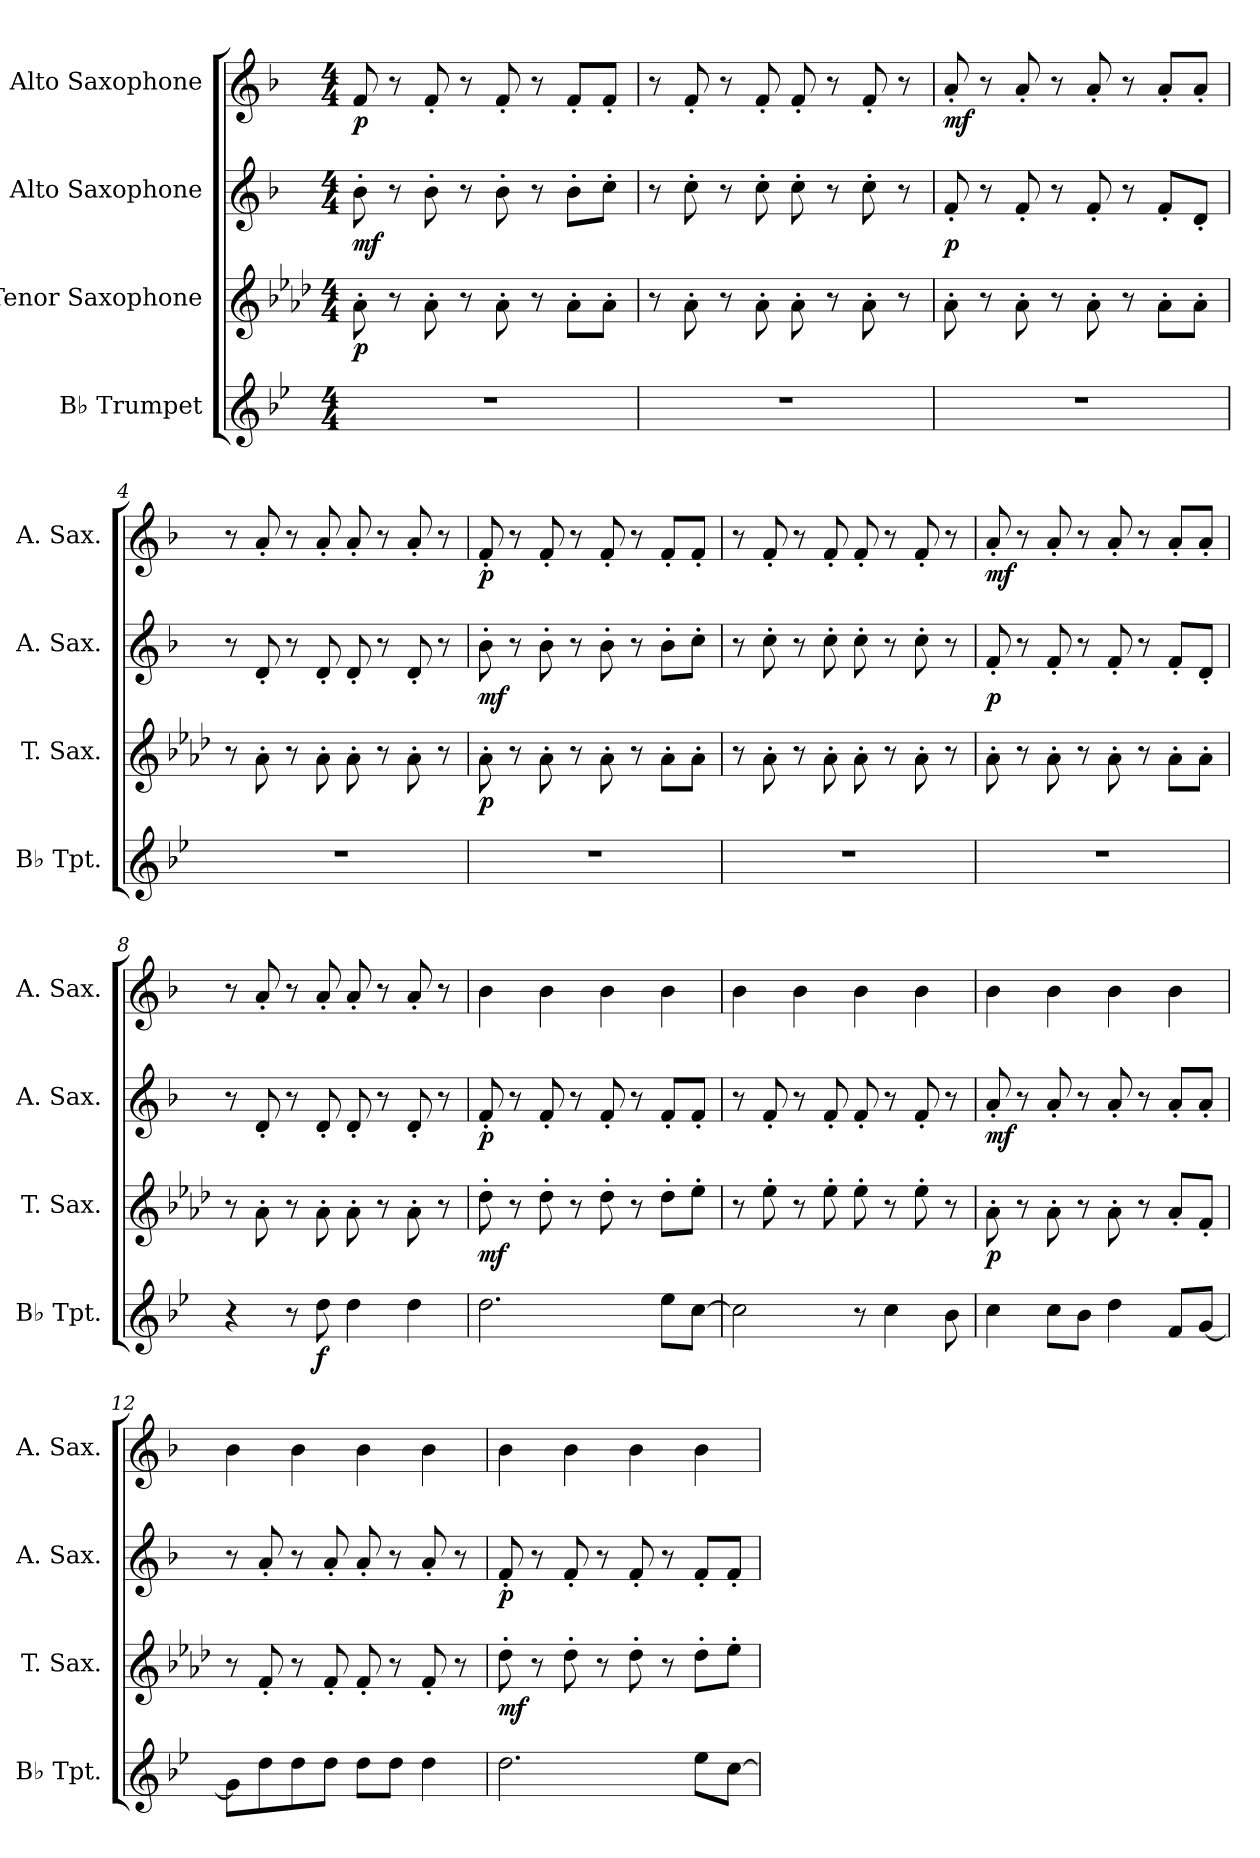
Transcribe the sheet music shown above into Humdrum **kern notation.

**kern	**dynam	**kern	**dynam	**kern	**dynam	**kern	**dynam
*part4	*part4	*part3	*part3	*part2	*part2	*part1	*part1
*staff4	*staff4	*staff3	*staff3	*staff2	*staff2	*staff1	*staff1
*I"B♭ Trumpet	*	*I"Tenor Saxophone	*	*I"Alto Saxophone	*	*I"Alto Saxophone	*
*I'B♭ Tpt.	*	*I'T. Sax.	*	*I'A. Sax.	*	*I'A. Sax.	*
*clefG2	*	*clefG2	*	*clefG2	*	*clefG2	*
*ITrd1c2	*	*ITrd8c14	*	*ITrd5c9	*	*ITrd5c9	*
*k[b-e-a-d-]	*	*k[b-e-a-d-]	*	*k[b-e-a-d-]	*	*k[b-e-a-d-]	*
*M4/4	*	*M4/4	*	*M4/4	*	*M4/4	*
*MM140	*	*MM140	*	*MM140	*	*MM140	*
=1	=1	=1	=1	=1	=1	=1	=1
!	!	!	!LO:DY:b	!	!LO:DY:b	!	!LO:DY:b
1r	.	8A-'\	p	8d-'\	mf	8A-/	p
.	.	8r	.	8r	.	8r	.
.	.	8A-'\	.	8d-'\	.	8A-'/	.
.	.	8r	.	8r	.	8r	.
.	.	8A-'\	.	8d-'\	.	8A-'/	.
.	.	8r	.	8r	.	8r	.
.	.	8A-'\L	.	8d-'\L	.	8A-'/L	.
.	.	8A-'\J	.	8e-'\J	.	8A-'/J	.
=2	=2	=2	=2	=2	=2	=2	=2
1r	.	8r	.	8r	.	8r	.
.	.	8A-'\	.	8e-'\	.	8A-'/	.
.	.	8r	.	8r	.	8r	.
.	.	8A-'\	.	8e-'\	.	8A-'/	.
.	.	8A-'\	.	8e-'\	.	8A-'/	.
.	.	8r	.	8r	.	8r	.
.	.	8A-'\	.	8e-'\	.	8A-'/	.
.	.	8r	.	8r	.	8r	.
=3	=3	=3	=3	=3	=3	=3	=3
!	!	!	!	!	!LO:DY:b	!	!LO:DY:b
1r	.	8A-'\	.	8A-'/	p	8c'/	mf
.	.	8r	.	8r	.	8r	.
.	.	8A-'\	.	8A-'/	.	8c'/	.
.	.	8r	.	8r	.	8r	.
.	.	8A-'\	.	8A-'/	.	8c'/	.
.	.	8r	.	8r	.	8r	.
.	.	8A-'\L	.	8A-'/L	.	8c'/L	.
.	.	8A-'\J	.	8F'/J	.	8c'/J	.
!!LO:LB:g=z
=4	=4	=4	=4	=4	=4	=4	=4
1r	.	8r	.	8r	.	8r	.
.	.	8A-'\	.	8F'/	.	8c'/	.
.	.	8r	.	8r	.	8r	.
.	.	8A-'\	.	8F'/	.	8c'/	.
.	.	8A-'\	.	8F'/	.	8c'/	.
.	.	8r	.	8r	.	8r	.
.	.	8A-'\	.	8F'/	.	8c'/	.
.	.	8r	.	8r	.	8r	.
=5	=5	=5	=5	=5	=5	=5	=5
!	!	!	!LO:DY:b	!	!LO:DY:b	!	!LO:DY:b
1r	.	8A-'\	p	8d-'\	mf	8A-'/	p
.	.	8r	.	8r	.	8r	.
.	.	8A-'\	.	8d-'\	.	8A-'/	.
.	.	8r	.	8r	.	8r	.
.	.	8A-'\	.	8d-'\	.	8A-'/	.
.	.	8r	.	8r	.	8r	.
.	.	8A-'\L	.	8d-'\L	.	8A-'/L	.
.	.	8A-'\J	.	8e-'\J	.	8A-'/J	.
=6	=6	=6	=6	=6	=6	=6	=6
1r	.	8r	.	8r	.	8r	.
.	.	8A-'\	.	8e-'\	.	8A-'/	.
.	.	8r	.	8r	.	8r	.
.	.	8A-'\	.	8e-'\	.	8A-'/	.
.	.	8A-'\	.	8e-'\	.	8A-'/	.
.	.	8r	.	8r	.	8r	.
.	.	8A-'\	.	8e-'\	.	8A-'/	.
.	.	8r	.	8r	.	8r	.
=7	=7	=7	=7	=7	=7	=7	=7
!	!	!	!	!	!LO:DY:b	!	!LO:DY:b
1r	.	8A-'\	.	8A-'/	p	8c'/	mf
.	.	8r	.	8r	.	8r	.
.	.	8A-'\	.	8A-'/	.	8c'/	.
.	.	8r	.	8r	.	8r	.
.	.	8A-'\	.	8A-'/	.	8c'/	.
.	.	8r	.	8r	.	8r	.
.	.	8A-'\L	.	8A-'/L	.	8c'/L	.
.	.	8A-'\J	.	8F'/J	.	8c'/J	.
!!LO:PB:g=z
=8	=8	=8	=8	=8	=8	=8	=8
4r	.	8r	.	8r	.	8r	.
.	.	8A-'\	.	8F'/	.	8c'/	.
8r	.	8r	.	8r	.	8r	.
!	!LO:DY:b	!	!	!	!	!	!
8cc\	f	8A-'\	.	8F'/	.	8c'/	.
4cc\	.	8A-'\	.	8F'/	.	8c'/	.
.	.	8r	.	8r	.	8r	.
4cc\	.	8A-'\	.	8F'/	.	8c'/	.
.	.	8r	.	8r	.	8r	.
=9	=9	=9	=9	=9	=9	=9	=9
!	!	!	!LO:DY:b	!	!LO:DY:b	!	!
2.cc\	.	8d-'\	mf	8A-'/	p	4d-\	.
.	.	8r	.	8r	.	.	.
.	.	8d-'\	.	8A-'/	.	4d-\	.
.	.	8r	.	8r	.	.	.
.	.	8d-'\	.	8A-'/	.	4d-\	.
.	.	8r	.	8r	.	.	.
8dd-\L	.	8d-'\L	.	8A-'/L	.	4d-\	.
[8b-\J	.	8e-'\J	.	8A-'/J	.	.	.
=10	=10	=10	=10	=10	=10	=10	=10
2b-\]	.	8r	.	8r	.	4d-\	.
.	.	8e-'\	.	8A-'/	.	.	.
.	.	8r	.	8r	.	4d-\	.
.	.	8e-'\	.	8A-'/	.	.	.
8r	.	8e-'\	.	8A-'/	.	4d-\	.
4b-\	.	8r	.	8r	.	.	.
.	.	8e-'\	.	8A-'/	.	4d-\	.
8a-\	.	8r	.	8r	.	.	.
=11	=11	=11	=11	=11	=11	=11	=11
!	!	!	!LO:DY:b	!	!LO:DY:b	!	!
4b-\	.	8A-'\	p	8c'/	mf	4d-\	.
.	.	8r	.	8r	.	.	.
8b-\L	.	8A-'\	.	8c'/	.	4d-\	.
8a-\J	.	8r	.	8r	.	.	.
4cc\	.	8A-'\	.	8c'/	.	4d-\	.
.	.	8r	.	8r	.	.	.
8e-/L	.	8A-'/L	.	8c'/L	.	4d-\	.
[8f/J	.	8F'/J	.	8c'/J	.	.	.
!!LO:LB:g=z
=12	=12	=12	=12	=12	=12	=12	=12
8f\L]	.	8r	.	8r	.	4d-\	.
8cc\	.	8F'/	.	8c'/	.	.	.
8cc\	.	8r	.	8r	.	4d-\	.
8cc\J	.	8F'/	.	8c'/	.	.	.
8cc\L	.	8F'/	.	8c'/	.	4d-\	.
8cc\J	.	8r	.	8r	.	.	.
4cc\	.	8F'/	.	8c'/	.	4d-\	.
.	.	8r	.	8r	.	.	.
=13	=13	=13	=13	=13	=13	=13	=13
!	!	!	!LO:DY:b	!	!LO:DY:b	!	!
2.cc\	.	8d-'\	mf	8A-'/	p	4d-\	.
.	.	8r	.	8r	.	.	.
.	.	8d-'\	.	8A-'/	.	4d-\	.
.	.	8r	.	8r	.	.	.
.	.	8d-'\	.	8A-'/	.	4d-\	.
.	.	8r	.	8r	.	.	.
8dd-\L	.	8d-'\L	.	8A-'/L	.	4d-\	.
[8b-\J	.	8e-'\J	.	8A-'/J	.	.	.
=	=	=	=	=	=	=	=
*-	*-	*-	*-	*-	*-	*-	*-
